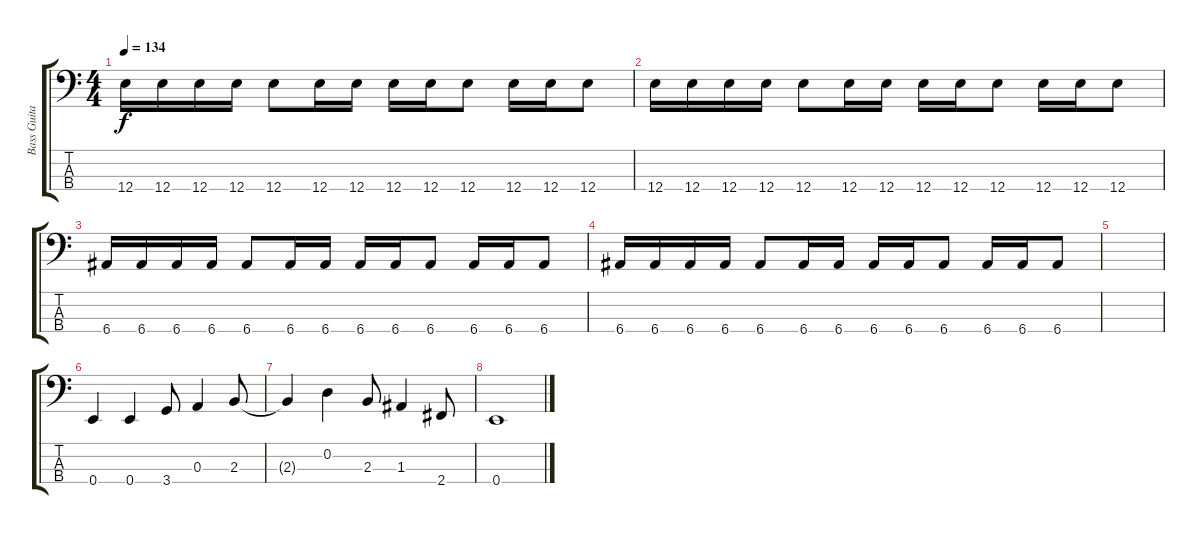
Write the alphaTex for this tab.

\track ("Bass Guitar" "Bass Guita") {instrument electricbasspick}
\staff {score tabs}
\tuning (G2 D2 A1 E1) {hide}
\ts (4 4)
\tempo 134
\clef f4
\ks c
12.4.16{dy f} 12.4.16 12.4.16 12.4.16 12.4.8 12.4.16 12.4.16 12.4.16 12.4.16 12.4.8 12.4.16 12.4.16 12.4.8 |
12.4.16 12.4.16 12.4.16 12.4.16 12.4.8 12.4.16 12.4.16 12.4.16 12.4.16 12.4.8 12.4.16 12.4.16 12.4.8 |
6.4.16 6.4.16 6.4.16 6.4.16 6.4.8 6.4.16 6.4.16 6.4.16 6.4.16 6.4.8 6.4.16 6.4.16 6.4.8 |
6.4.16 6.4.16 6.4.16 6.4.16 6.4.8 6.4.16 6.4.16 6.4.16 6.4.16 6.4.8 6.4.16 6.4.16 6.4.8 |
|
0.4.4 0.4.4 3.4.8 0.3.4 2.3.8 |
2.3{t}.4 0.2.4 2.3.8 1.3.4 2.4.8 |
0.4.1
